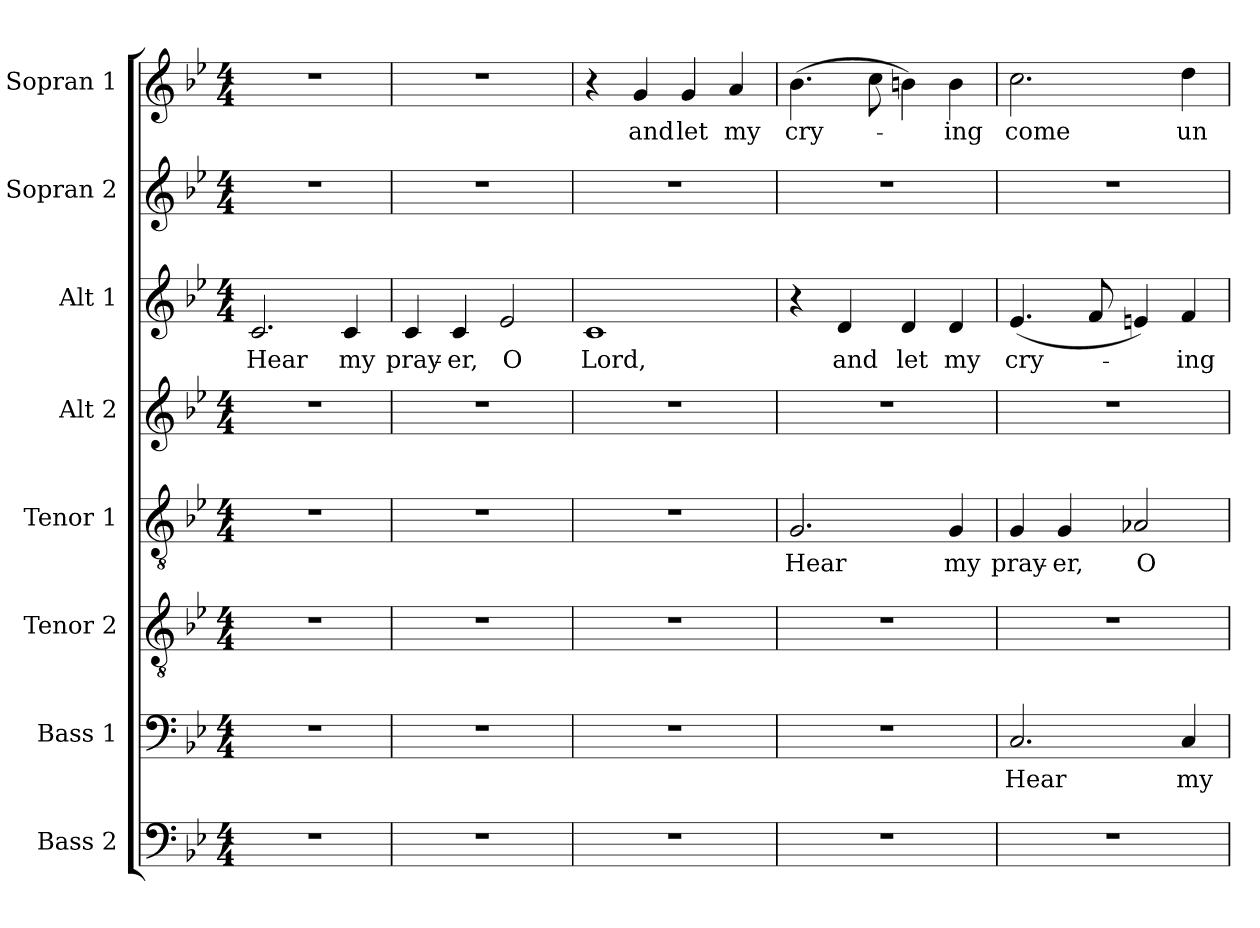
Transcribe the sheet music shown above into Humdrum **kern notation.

**kern	**kern	**text	**kern	**kern	**text	**kern	**kern	**text	**kern	**kern	**text
*part8	*part7	*part7	*part6	*part5	*part5	*part4	*part3	*part3	*part2	*part1	*part1
*staff8	*staff7	*staff7	*staff6	*staff5	*staff5	*staff4	*staff3	*staff3	*staff2	*staff1	*staff1
*I"Bass 2	*I"Bass 1	*	*I"Tenor 2	*I"Tenor 1	*	*I"Alt 2	*I"Alt 1	*	*I"Sopran 2	*I"Sopran 1	*
*I'B2	*I'B1	*	*I'T2	*I'T1	*	*I'A2	*I'A1	*	*I'S2	*I'S1	*
*clefF4	*clefF4	*	*clefGv2	*clefGv2	*	*clefG2	*clefG2	*	*clefG2	*clefG2	*
*k[b-e-]	*k[b-e-]	*	*k[b-e-]	*k[b-e-]	*	*k[b-e-]	*k[b-e-]	*	*k[b-e-]	*k[b-e-]	*
*M4/4	*M4/4	*	*M4/4	*M4/4	*	*M4/4	*M4/4	*	*M4/4	*M4/4	*
*MM80	*MM80	*	*MM80	*MM80	*	*MM80	*MM80	*	*MM80	*MM80	*
=1	=1	=1	=1	=1	=1	=1	=1	=1	=1	=1	=1
!	!	!	!	!	!	!	!	!LO:LY:b	!	!	!
1r	1r	.	1r	1r	.	1r	2.c/	Hear	1r	1r	.
!	!	!	!	!	!	!	!	!LO:LY:b	!	!	!
.	.	.	.	.	.	.	4c/	my	.	.	.
=2	=2	=2	=2	=2	=2	=2	=2	=2	=2	=2	=2
!	!	!	!	!	!	!	!	!LO:LY:b	!	!	!
1r	1r	.	1r	1r	.	1r	4c/	pray-	1r	1r	.
!	!	!	!	!	!	!	!	!LO:LY:b	!	!	!
.	.	.	.	.	.	.	4c/	-er,	.	.	.
!	!	!	!	!	!	!	!	!LO:LY:b	!	!	!
.	.	.	.	.	.	.	2e-/	O	.	.	.
=3	=3	=3	=3	=3	=3	=3	=3	=3	=3	=3	=3
!	!	!	!	!	!	!	!	!LO:LY:b	!	!	!
1r	1r	.	1r	1r	.	1r	1c	Lord,	1r	4r	.
!	!	!	!	!	!	!	!	!	!	!	!LO:LY:b
.	.	.	.	.	.	.	.	.	.	4g/	and
!	!	!	!	!	!	!	!	!	!	!	!LO:LY:b
.	.	.	.	.	.	.	.	.	.	4g/	let
!	!	!	!	!	!	!	!	!	!	!	!LO:LY:b
.	.	.	.	.	.	.	.	.	.	4a/	my
=4	=4	=4	=4	=4	=4	=4	=4	=4	=4	=4	=4
!	!	!	!	!	!LO:LY:b	!	!	!	!	!	!LO:LY:b
1r	1r	.	1r	2.G/	Hear	1r	4r	.	1r	(>4.b-\	cry-
!	!	!	!	!	!	!	!	!LO:LY:b	!	!	!
.	.	.	.	.	.	.	4d/	and	.	.	.
.	.	.	.	.	.	.	.	.	.	8cc\	.
!	!	!	!	!	!	!	!	!LO:LY:b	!	!	!
.	.	.	.	.	.	.	4d/	let	.	4bn\)	.
!	!	!	!	!	!LO:LY:b	!	!	!LO:LY:b	!	!	!LO:LY:b
.	.	.	.	4G/	my	.	4d/	my	.	4b\	-ing
=5	=5	=5	=5	=5	=5	=5	=5	=5	=5	=5	=5
!	!	!LO:LY:b	!	!	!LO:LY:b	!	!	!LO:LY:b	!	!	!LO:LY:b
1r	2.C/	Hear	1r	4G/	pray-	1r	(<4.e-/	cry-	1r	2.cc\	come
!	!	!	!	!	!LO:LY:b	!	!	!	!	!	!
.	.	.	.	4G/	-er,	.	.	.	.	.	.
.	.	.	.	.	.	.	8f/	.	.	.	.
!	!	!	!	!	!LO:LY:b	!	!	!	!	!	!
.	.	.	.	2A-X/	O	.	4en/)	.	.	.	.
!	!	!LO:LY:b	!	!	!	!	!	!LO:LY:b	!	!	!LO:LY:b
.	4C/	my	.	.	.	.	4f/	-ing	.	4dd\	un-
=	=	=	=	=	=	=	=	=	=	=	=
*-	*-	*-	*-	*-	*-	*-	*-	*-	*-	*-	*-
